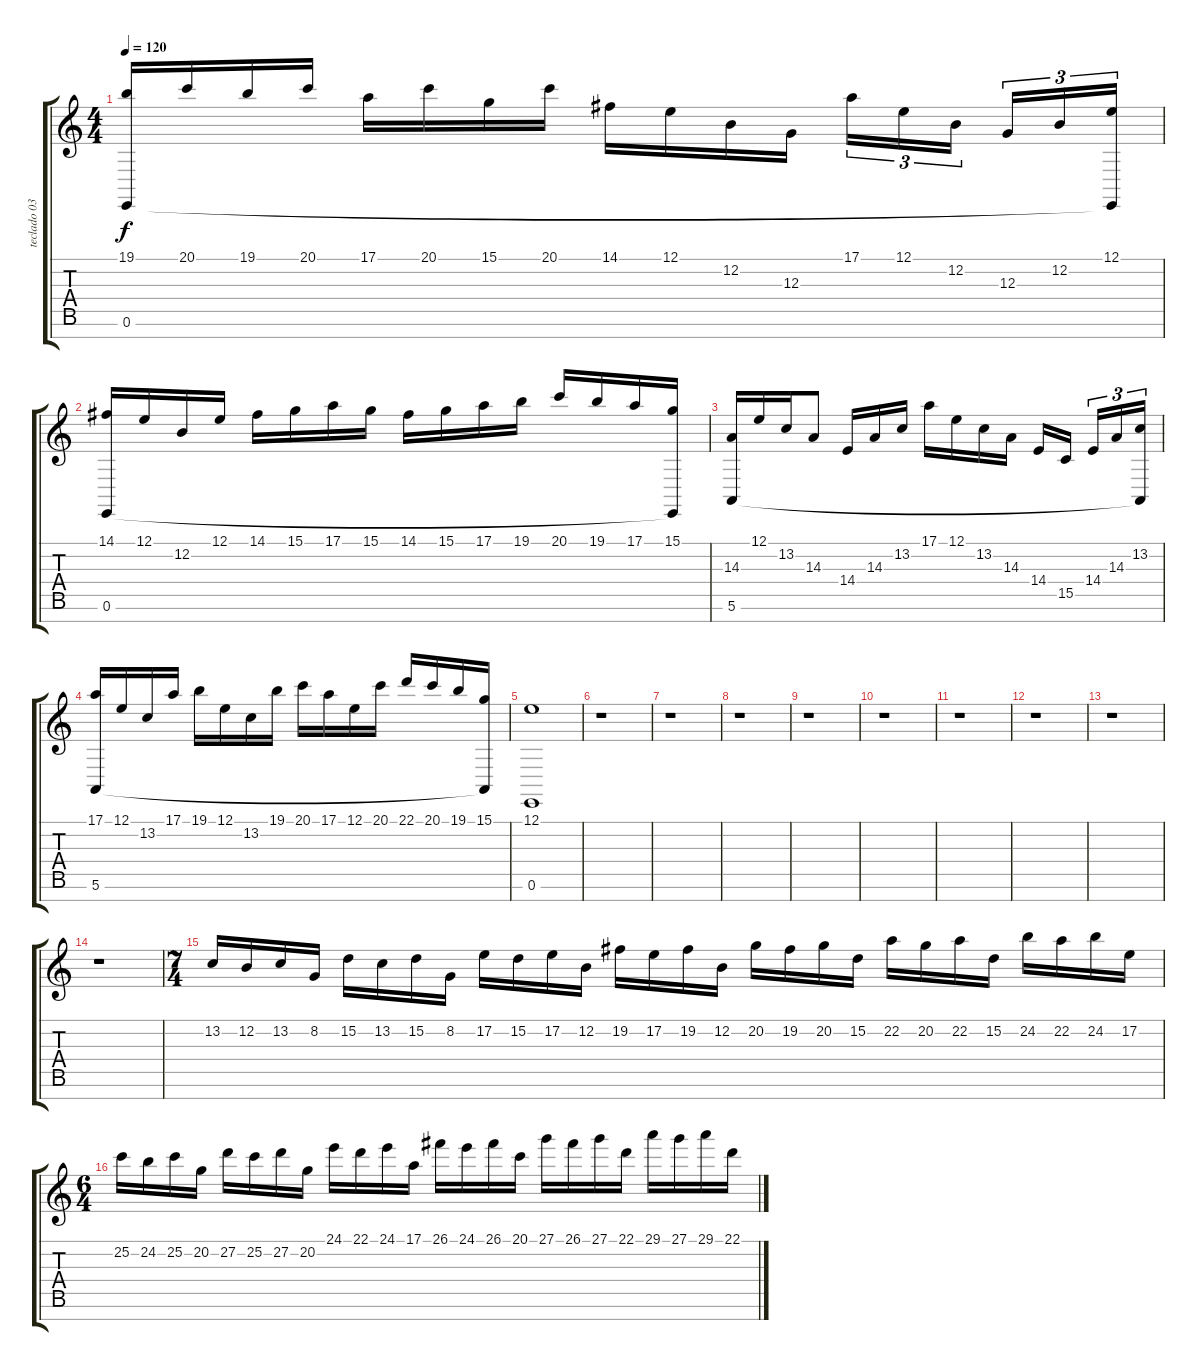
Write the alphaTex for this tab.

\track ("teclado 03" "teclado 03") {instrument acousticgrandpiano}
\staff {score tabs}
\tuning (E4 B3 G3 D3 A2 E2 B1) {hide}
\ts (4 4)
\tempo 120
\clef g2
\ks c
(19.1 0.6).16{dy f} 20.1.16 19.1.16 20.1.16 17.1.16 20.1.16 15.1.16 20.1.16 14.1.16 12.1.16 12.2.16 12.3.16 17.1.16{tu (3 2)} 12.1.16{tu (3 2)} 12.2.16{tu (3 2)} 12.3.16{tu (3 2)} 12.2.16{tu (3 2)} (12.1 0.6{t}).16{tu (3 2)} |
(14.1 0.6).16 12.1.16 12.2.16 12.1.16 14.1.16 15.1.16 17.1.16 15.1.16 14.1.16 15.1.16 17.1.16 19.1.16 20.1.16 19.1.16 17.1.16 (15.1 0.6{t}).16 |
(14.3 5.6).16 12.1.16 13.2.16 14.3.8 14.4.16 14.3.16 13.2.16 17.1.16 12.1.16 13.2.16 14.3.16 14.4.16 15.5.16 14.4.16{tu (3 2)} 14.3.16{tu (3 2)} (13.2 5.6{t}).16{tu (3 2)} |
(17.1 5.6).16 12.1.16 13.2.16 17.1.16 19.1.16 12.1.16 13.2.16 19.1.16 20.1.16 17.1.16 12.1.16 20.1.16 22.1.16 20.1.16 19.1.16 (15.1 5.6{t}).16 |
(12.1 0.6).1 |
r.1 |
r.1 |
r.1 |
r.1 |
r.1 |
r.1 |
r.1 |
r.1 |
r.1 |
\ts (7 4)
13.2.16 12.2.16 13.2.16 8.2.16 15.2.16 13.2.16 15.2.16 8.2.16 17.2.16 15.2.16 17.2.16 12.2.16 19.2.16 17.2.16 19.2.16 12.2.16 20.2.16 19.2.16 20.2.16 15.2.16 22.2.16 20.2.16 22.2.16 15.2.16 24.2.16 22.2.16 24.2.16 17.2.16 |
\ts (6 4)
25.2.16 24.2.16 25.2.16 20.2.16 27.2.16 25.2.16 27.2.16 20.2.16 24.1.16 22.1.16 24.1.16 17.1.16 26.1.16 24.1.16 26.1.16 20.1.16 27.1.16 26.1.16 27.1.16 22.1.16 29.1.16 27.1.16 29.1.16 22.1.16
